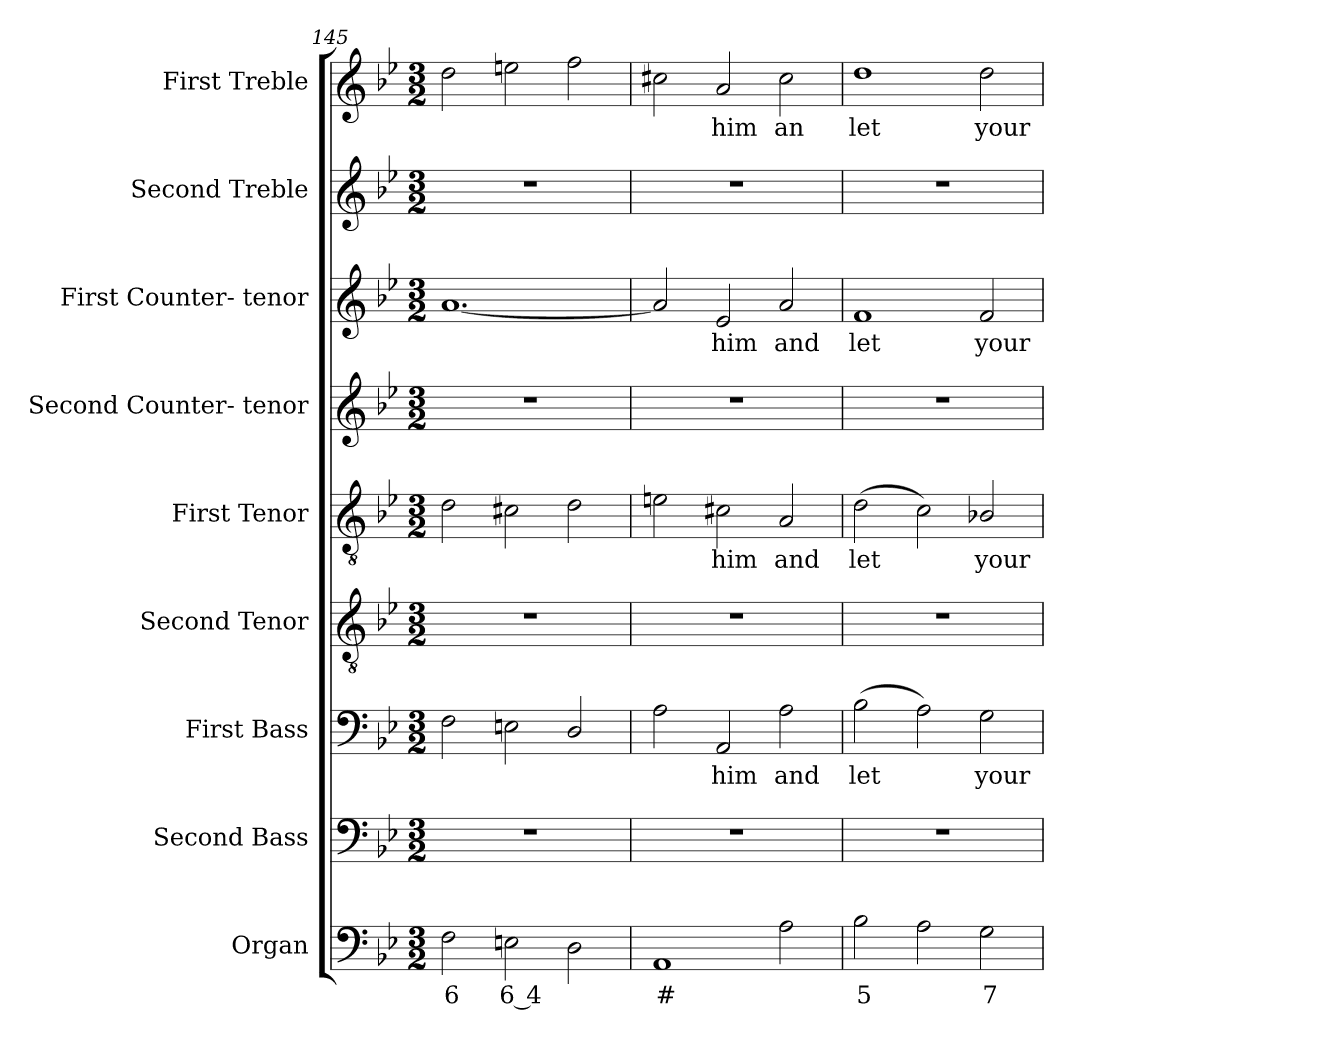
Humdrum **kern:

**kern	**text	**kern	**kern	**text	**kern	**kern	**text	**kern	**kern	**text	**kern	**kern	**text
*part9	*part9	*part8	*part7	*part7	*part6	*part5	*part5	*part4	*part3	*part3	*part2	*part1	*part1
*staff9	*staff9	*staff8	*staff7	*staff7	*staff6	*staff5	*staff5	*staff4	*staff3	*staff3	*staff2	*staff1	*staff1
*I"Organ	*	*I"Second Bass	*I"First Bass	*	*I"Second Tenor	*I"First Tenor	*	*I"Second Counter- tenor	*I"First Counter- tenor	*	*I"Second Treble	*I"First Treble	*
*I'Org.	*	*I'B2.	*I'B1.	*	*I'T2.	*I'T1.	*	*	*	*	*I'S2.	*	*
*clefF4	*	*clefF4	*clefF4	*	*clefGv2	*clefGv2	*	*clefG2	*clefG2	*	*clefG2	*clefG2	*
*	*	*	*	*	*ITrd7c12	*ITrd7c12	*	*	*	*	*	*	*
*k[b-e-]	*	*k[b-e-]	*k[b-e-]	*	*k[b-e-]	*k[b-e-]	*	*k[b-e-]	*k[b-e-]	*	*k[b-e-]	*k[b-e-]	*
*B-:	*	*B-:	*B-:	*	*B-:	*B-:	*	*B-:	*B-:	*	*B-:	*B-:	*
*M3/2	*	*M3/2	*M3/2	*	*M3/2	*M3/2	*	*M3/2	*M3/2	*	*M3/2	*M3/2	*
=145	=145	=145	=145	=145	=145	=145	=145	=145	=145	=145	=145	=145	=145
!	!LO:LY:b:color=#000000	!LO:N:vis=1	!	!	!LO:N:vis=1	!	!	!LO:N:vis=1	!	!	!LO:N:vis=1	!	!
2Fi\	6	1.r	2Fi\	.	1.r	2Di\	.	1.r	[1.ai	.	1.r	2ddi\	.
!	!LO:LY:b:color=#000000	!	!	!	!	!	!	!	!	!	!	!	!
2Eni\	6 4	.	2Eni\	.	.	2C#Xi\	.	.	.	.	.	2eeni\	.
2Di\	.	.	2Di/	.	.	2Di\	.	.	.	.	.	2ffi\	.
=146	=146	=146	=146	=146	=146	=146	=146	=146	=146	=146	=146	=146	=146
!	!LO:LY:b:color=#000000	!LO:N:vis=1	!	!	!LO:N:vis=1	!	!	!LO:N:vis=1	!	!	!LO:N:vis=1	!	!
1AAi	#	1.r	2Ai\	.	1.r	2Eni\	.	1.r	2ai/]	.	1.r	2cc#Xi\	.
!	!	!	!	!LO:LY:b:color=#000000	!	!	!	!	!	!	!	!	!
!	!	!	!	!	!	!	!LO:LY:b:color=#000000	!	!	!	!	!	!
!	!	!	!	!	!	!	!	!	!	!LO:LY:b:color=#000000	!	!	!
!	!	!	!	!	!	!	!	!	!	!	!	!	!LO:LY:b:color=#000000
.	.	.	2AAi/	him	.	2C#Xi\	him	.	2e-i/	him	.	2ai/	him
!	!	!	!	!LO:LY:b:color=#000000	!	!	!	!	!	!	!	!	!
!	!	!	!	!	!	!	!LO:LY:b:color=#000000	!	!	!	!	!	!
!	!	!	!	!	!	!	!	!	!	!LO:LY:b:color=#000000	!	!	!
!	!	!	!	!	!	!	!	!	!	!	!	!	!LO:LY:b:color=#000000
2Ai\	.	.	2Ai\	and	.	2AAi/	and	.	2ai/	and	.	2cc#i\	an
=147	=147	=147	=147	=147	=147	=147	=147	=147	=147	=147	=147	=147	=147
!	!LO:LY:b:color=#000000	!LO:N:vis=1	!	!	!	!	!	!	!	!	!	!	!
!	!	!	!	!LO:LY:b:color=#000000	!LO:N:vis=1	!	!	!	!	!	!	!	!
!	!	!	!	!	!	!	!LO:LY:b:color=#000000	!LO:N:vis=1	!	!	!	!	!
!	!	!	!	!	!	!	!	!	!	!LO:LY:b:color=#000000	!LO:N:vis=1	!	!
!	!	!	!	!	!	!	!	!	!	!	!	!	!LO:LY:b:color=#000000
2B-i\	5	1.r	(2B-i\	let	1.r	(2Di\	let	1.r	1fi	let	1.r	1ddi	let
2Ai\	.	.	2Ai\)	.	.	2Ci\)	.	.	.	.	.	.	.
!	!LO:LY:b:color=#000000	!	!	!	!	!	!	!	!	!	!	!	!
!	!	!	!	!LO:LY:b:color=#000000	!	!	!	!	!	!	!	!	!
!	!	!	!	!	!	!	!LO:LY:b:color=#000000	!	!	!	!	!	!
!	!	!	!	!	!	!	!	!	!	!LO:LY:b:color=#000000	!	!	!
!	!	!	!	!	!	!	!	!	!	!	!	!	!LO:LY:b:color=#000000
2Gi\	7	.	2Gi\	your	.	2BB-Xi/	your	.	2fi/	your	.	2ddi\	your
=	=	=	=	=	=	=	=	=	=	=	=	=	=
*-	*-	*-	*-	*-	*-	*-	*-	*-	*-	*-	*-	*-	*-
